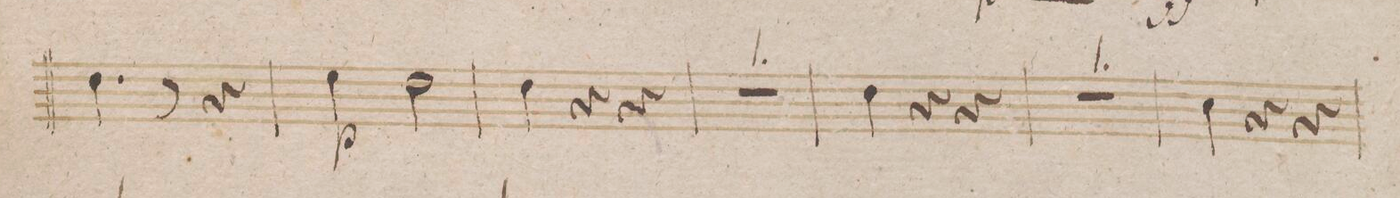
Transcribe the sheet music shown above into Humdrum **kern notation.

**kern	**dynam
*I"Corno 1mo in F.	*
*clefG2	*
*k[b-]	*
*met(c|)	*
*M3/4	*
4.g\	.
8r	.
4r	.
=189	=189
4a\	p
2g\	.
=190	=190
4g\	.
4r	.
4r	.
=191	=191
2.r	.
=192	=192
4g\	.
4r	.
4r	.
=193	=193
2.r	.
=194	=194
4f\	.
4r	.
4r	.
=195	=195
*-	*-
